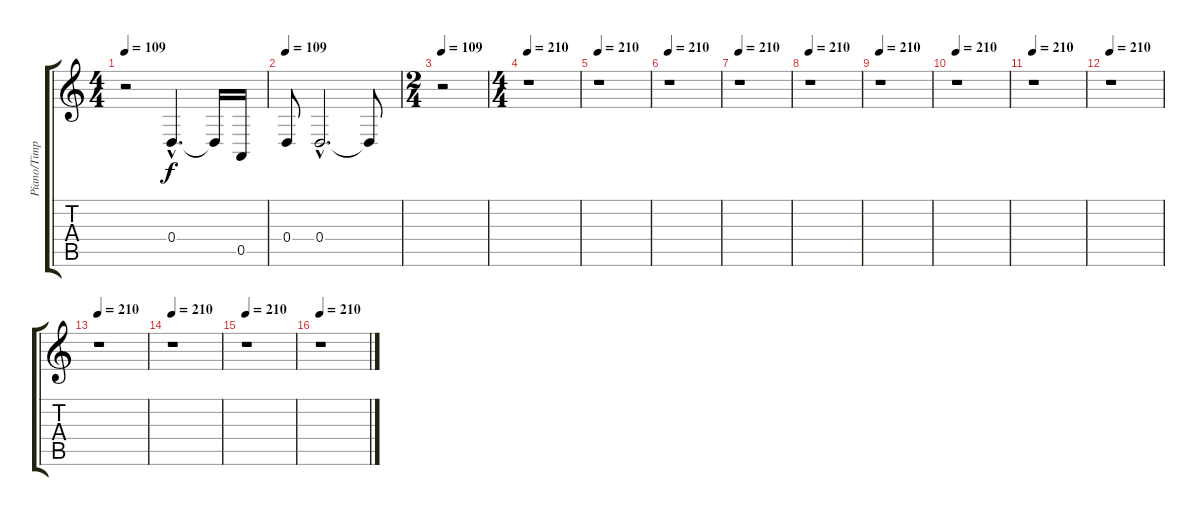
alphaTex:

\track ("Piano/Timpani" "Piano/Timp") {instrument timpani}
\staff {score tabs}
\tuning (E4 B3 G3 D3 A2 E2) {hide}
\ts (4 4)
\tempo 109
\clef g2
\ks c
r.2{dy f} 0.4{hac}.4{d} 0.4{t}.16 0.5.16 |
\tempo 109
0.4.8 0.4{hac}.2{d} 0.4{t}.8 |
\ts (2 4)
\tempo 109
r.2 |
\ts (4 4)
\tempo 210
r.1 |
\tempo 210
r.1 |
\tempo 210
r.1 |
\tempo 210
r.1 |
\tempo 210
r.1 |
\tempo 210
r.1 |
\tempo 210
r.1 |
\tempo 210
r.1 |
\tempo 210
r.1 |
\tempo 210
r.1 |
\tempo 210
r.1 |
\tempo 210
r.1 |
\tempo 210
r.1
